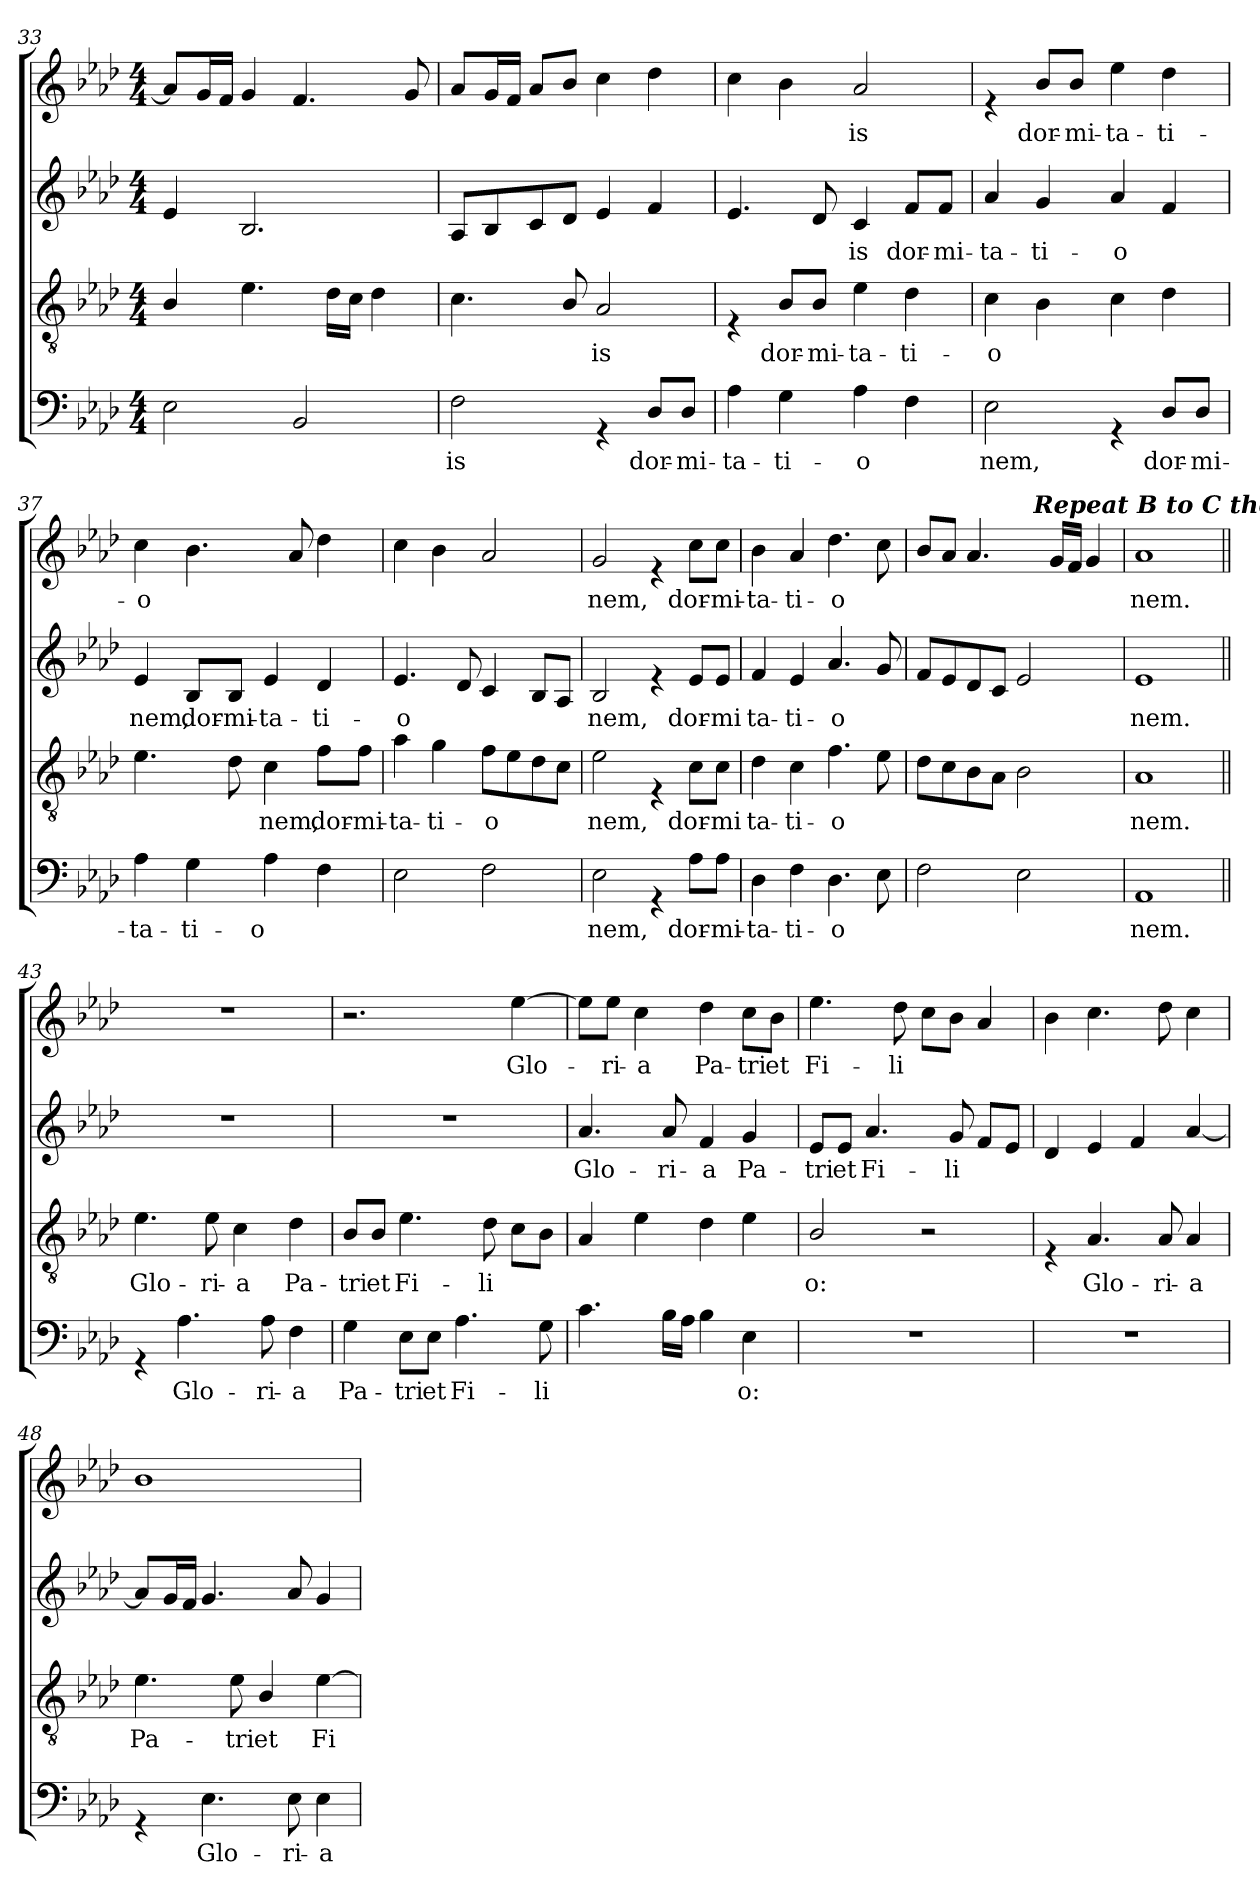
**kern	**text	**kern	**text	**kern	**text	**kern	**text
*part4	*part4	*part3	*part3	*part2	*part2	*part1	*part1
*staff4	*staff4	*staff3	*staff3	*staff2	*staff2	*staff1	*staff1
*clefF4	*	*clefGv2	*	*clefG2	*	*clefG2	*
*k[b-e-a-d-]	*	*k[b-e-a-d-]	*	*k[b-e-a-d-]	*	*k[b-e-a-d-]	*
*A-:	*	*A-:	*	*A-:	*	*A-:	*
*M4/4	*	*M4/4	*	*M4/4	*	*M4/4	*
=33	=33	=33	=33	=33	=33	=33	=33
2E-\	.	4B-/	.	4e-/	.	8a-/L]	.
.	.	.	.	.	.	16g/L	.
.	.	.	.	.	.	16f/JJ	.
.	.	4.e-\	.	2.B-/	.	4g/	.
2BB-/	.	.	.	.	.	4.f/	.
.	.	16d-\LL	.	.	.	.	.
.	.	16c\JJ	.	.	.	.	.
.	.	4d-\	.	.	.	.	.
.	.	.	.	.	.	8g/	.
=34	=34	=34	=34	=34	=34	=34	=34
!	!LO:LY:b	!	!	!	!	!	!
2F\	is	4.c\	.	8A-/L	.	8a-/L	.
.	.	.	.	8B-/	.	16g/L	.
.	.	.	.	.	.	16f/JJ	.
.	.	.	.	8c/	.	8a-/L	.
.	.	8B-/	.	8d-/J	.	8b-/J	.
!	!	!	!LO:LY:b	!	!	!	!
4rGG	.	2A-/	is	4e-/	.	4cc\	.
!	!LO:LY:b	!	!	!	!	!	!
8D-/L	dor-	.	.	4f/	.	4dd-\	.
!	!LO:LY:b	!	!	!	!	!	!
8D-/J	-mi-	.	.	.	.	.	.
!!LO:PB:g=z
=35	=35	=35	=35	=35	=35	=35	=35
!	!LO:LY:b	!	!	!	!	!	!
4A-\	-ta-	4rE	.	4.e-/	.	4cc\	.
!	!LO:LY:b	!	!LO:LY:b	!	!	!	!
4G\	-ti-	8B-/L	dor-	.	.	4b-\	.
!	!	!	!LO:LY:b	!	!	!	!
.	.	8B-/J	-mi-	8d-/	.	.	.
!	!LO:LY:b	!	!LO:LY:b	!	!LO:LY:b	!	!LO:LY:b
4A-\	-o	4e-\	-ta-	4c/	is	2a-/	is
!	!	!	!LO:LY:b	!	!LO:LY:b	!	!
4F\	.	4d-\	-ti-	8f/L	dor-	.	.
!	!	!	!	!	!LO:LY:b	!	!
.	.	.	.	8f/J	-mi-	.	.
=36	=36	=36	=36	=36	=36	=36	=36
!	!LO:LY:b	!	!LO:LY:b	!	!LO:LY:b	!	!
2E-\	nem,	4c\	-o	4a-/	-ta-	4re	.
!	!	!	!	!	!LO:LY:b	!	!LO:LY:b
.	.	4B-\	.	4g/	-ti-	8b-/L	dor-
!	!	!	!	!	!	!	!LO:LY:b
.	.	.	.	.	.	8b-/J	-mi-
!	!	!	!	!	!LO:LY:b	!	!LO:LY:b
4rGG	.	4c\	.	4a-/	-o	4ee-\	-ta-
!	!LO:LY:b	!	!	!	!	!	!LO:LY:b
8D-/L	dor-	4d-\	.	4f/	.	4dd-\	-ti-
!	!LO:LY:b	!	!	!	!	!	!
8D-/J	-mi-	.	.	.	.	.	.
=37	=37	=37	=37	=37	=37	=37	=37
!	!LO:LY:b	!	!	!	!LO:LY:b	!	!LO:LY:b
4A-\	-ta-	4.e-\	.	4e-/	nem,	4cc\	-o
!	!LO:LY:b	!	!	!	!LO:LY:b	!	!
4G\	-ti-	.	.	8B-/L	dor-	4.b-\	.
!	!	!	!	!	!LO:LY:b	!	!
.	.	8d-\	.	8B-/J	-mi-	.	.
!	!LO:LY:b	!	!LO:LY:b	!	!LO:LY:b	!	!
4A-\	-o	4c\	nem,	4e-/	-ta-	.	.
.	.	.	.	.	.	8a-/	.
!	!	!	!LO:LY:b	!	!LO:LY:b	!	!
4F\	.	8f\L	dor-	4d-/	-ti-	4dd-\	.
!	!	!	!LO:LY:b	!	!	!	!
.	.	8f\J	-mi-	.	.	.	.
=38	=38	=38	=38	=38	=38	=38	=38
!	!	!	!LO:LY:b	!	!LO:LY:b	!	!
2E-\	.	4a-\	-ta-	4.e-/	-o	4cc\	.
!	!	!	!LO:LY:b	!	!	!	!
.	.	4g\	-ti-	.	.	4b-\	.
.	.	.	.	8d-/	.	.	.
!	!	!	!LO:LY:b	!	!	!	!
2F\	.	8f\L	-o	4c/	.	2a-/	.
.	.	8e-\	.	.	.	.	.
.	.	8d-\	.	8B-/L	.	.	.
.	.	8c\J	.	8A-/J	.	.	.
!!LO:LB:g=z
=39	=39	=39	=39	=39	=39	=39	=39
!	!LO:LY:b	!	!LO:LY:b	!	!LO:LY:b	!	!LO:LY:b
2E-\	nem,	2e-\	nem,	2B-/	nem,	2g/	nem,
4rGG	.	4rE	.	4re	.	4re	.
!	!LO:LY:b	!	!LO:LY:b	!	!LO:LY:b	!	!LO:LY:b
8A-\L	dor-	8c\L	dor-	8e-/L	dor-	8cc\L	dor-
!	!LO:LY:b	!	!LO:LY:b	!	!LO:LY:b	!	!LO:LY:b
8A-\J	-mi-	8c\J	-mi	8e-/J	-mi	8cc\J	-mi-
=40	=40	=40	=40	=40	=40	=40	=40
!	!LO:LY:b	!	!LO:LY:b	!	!LO:LY:b	!	!LO:LY:b
4D-\	-ta-	4d-\	ta-	4f/	ta-	4b-\	-ta-
!	!LO:LY:b	!	!LO:LY:b	!	!LO:LY:b	!	!LO:LY:b
4F\	-ti-	4c\	-ti-	4e-/	-ti-	4a-/	-ti-
!	!LO:LY:b	!	!LO:LY:b	!	!LO:LY:b	!	!LO:LY:b
4.D-\	-o	4.f\	-o	4.a-/	-o	4.dd-\	-o
8E-\	.	8e-\	.	8g/	.	8cc\	.
=41	=41	=41	=41	=41	=41	=41	=41
*	*	*	*	*	*	*^	*
2F\	.	8d-\L	.	8f/L	.	8b-/L	2ryy	.
.	.	8c\	.	8e-/	.	8a-/J	.	.
.	.	8B-\	.	8d-/	.	4.a-/	.	.
.	.	8A-\J	.	8c/J	.	.	.	.
2E-\	.	2B-\	.	2e-/	.	.	16ryy	.
!	!	!	!	!	!	!	!LO:TX:a:Bi:t=Repeat B to C  then&colon;	!
.	.	.	.	.	.	.	4..ryy	.
.	.	.	.	.	.	16g/LL	.	.
.	.	.	.	.	.	16f/JJ	.	.
.	.	.	.	.	.	4g/	.	.
=42	=42	=42	=42	=42	=42	=42	=42	=42
!	!LO:LY:b	!	!LO:LY:b	!	!LO:LY:b	!	!	!LO:LY:b
*	*	*	*	*	*	*v	*v	*
1AA-	nem.	1A-	nem.	1e-	nem.	1a-	nem.
!!LO:LB:g=z
=43||	=43||	=43||	=43||	=43||	=43||	=43||	=43||
!	!	!	!LO:LY:b	!	!	!	!
4rGG	.	4.e-\	Glo-	1r	.	1r	.
!	!LO:LY:b	!	!	!	!	!	!
4.A-\	Glo-	.	.	.	.	.	.
!	!	!	!LO:LY:b	!	!	!	!
.	.	8e-\	-ri-	.	.	.	.
!	!	!	!LO:LY:b	!	!	!	!
.	.	4c\	-a	.	.	.	.
!	!LO:LY:b	!	!	!	!	!	!
8A-\	-ri-	.	.	.	.	.	.
!	!LO:LY:b	!	!LO:LY:b	!	!	!	!
4F\	-a	4d-\	Pa-	.	.	.	.
=44	=44	=44	=44	=44	=44	=44	=44
!	!LO:LY:b	!	!LO:LY:b	!	!	!	!
4G\	Pa-	8B-/L	-tri	1r	.	2.r	.
!	!	!	!LO:LY:b	!	!	!	!
.	.	8B-/J	et	.	.	.	.
!	!LO:LY:b	!	!LO:LY:b	!	!	!	!
8E-\L	-tri	4.e-\	Fi-	.	.	.	.
!	!LO:LY:b	!	!	!	!	!	!
8E-\J	et	.	.	.	.	.	.
!	!LO:LY:b	!	!	!	!	!	!
4.A-\	Fi-	.	.	.	.	.	.
!	!	!	!LO:LY:b	!	!	!	!
.	.	8d-\	-li	.	.	.	.
!	!	!	!	!	!	!	!LO:LY:b
.	.	8c\L	.	.	.	[>4ee-\	Glo-
!	!LO:LY:b	!	!	!	!	!	!
8G\	-li	8B-\J	.	.	.	.	.
=45	=45	=45	=45	=45	=45	=45	=45
!	!	!	!	!	!LO:LY:b	!	!
4.c\	.	4A-/	.	4.a-/	Glo-	8ee-\L]	.
!	!	!	!	!	!	!	!LO:LY:b
.	.	.	.	.	.	8ee-\J	-ri-
!	!	!	!	!	!	!	!LO:LY:b
.	.	4e-\	.	.	.	4cc\	-a
!	!	!	!	!	!LO:LY:b	!	!
16B-\LL	.	.	.	8a-/	-ri-	.	.
16A-\JJ	.	.	.	.	.	.	.
!	!	!	!	!	!LO:LY:b	!	!LO:LY:b
4B-\	.	4d-\	.	4f/	-a	4dd-\	Pa-
!	!LO:LY:b	!	!	!	!LO:LY:b	!	!LO:LY:b
4E-\	o:	4e-\	.	4g/	Pa-	8cc\L	-tri
!	!	!	!	!	!	!	!LO:LY:b
.	.	.	.	.	.	8b-\J	et
!!LO:PB:g=z
=46	=46	=46	=46	=46	=46	=46	=46
!	!	!	!LO:LY:b	!	!LO:LY:b	!	!LO:LY:b
1r	.	2B-/	o:	8e-/L	-tri	4.ee-\	Fi-
!	!	!	!	!	!LO:LY:b	!	!
.	.	.	.	8e-/J	et	.	.
!	!	!	!	!	!LO:LY:b	!	!
.	.	.	.	4.a-/	Fi-	.	.
!	!	!	!	!	!	!	!LO:LY:b
.	.	.	.	.	.	8dd-\	-li
.	.	2r	.	.	.	8cc\L	.
!	!	!	!	!	!LO:LY:b	!	!
.	.	.	.	8g/	-li	8b-\J	.
.	.	.	.	8f/L	.	4a-/	.
.	.	.	.	8e-/J	.	.	.
=47	=47	=47	=47	=47	=47	=47	=47
1r	.	4rE	.	4d-/	.	4b-\	.
!	!	!	!LO:LY:b	!	!	!	!
.	.	4.A-/	Glo-	4e-/	.	4.cc\	.
.	.	.	.	4f/	.	.	.
!	!	!	!LO:LY:b	!	!	!	!
.	.	8A-/	-ri-	.	.	8dd-\	.
!	!	!	!LO:LY:b	!	!	!	!
.	.	4A-/	-a	[<4a-/	.	4cc\	.
=48	=48	=48	=48	=48	=48	=48	=48
!	!	!	!LO:LY:b	!	!	!	!
4rGG	.	4.e-\	Pa-	8a-/L]	.	1b-	.
.	.	.	.	16g/L	.	.	.
.	.	.	.	16f/JJ	.	.	.
!	!LO:LY:b	!	!	!	!	!	!
4.E-\	Glo-	.	.	4.g/	.	.	.
!	!	!	!LO:LY:b	!	!	!	!
.	.	8e-\	-tri	.	.	.	.
!	!	!	!LO:LY:b	!	!	!	!
.	.	4B-/	et	.	.	.	.
!	!LO:LY:b	!	!	!	!	!	!
8E-\	-ri-	.	.	8a-/	.	.	.
!	!LO:LY:b	!	!LO:LY:b	!	!	!	!
4E-\	-a	[>4e-\	Fi-	4g/	.	.	.
=	=	=	=	=	=	=	=
*-	*-	*-	*-	*-	*-	*-	*-
